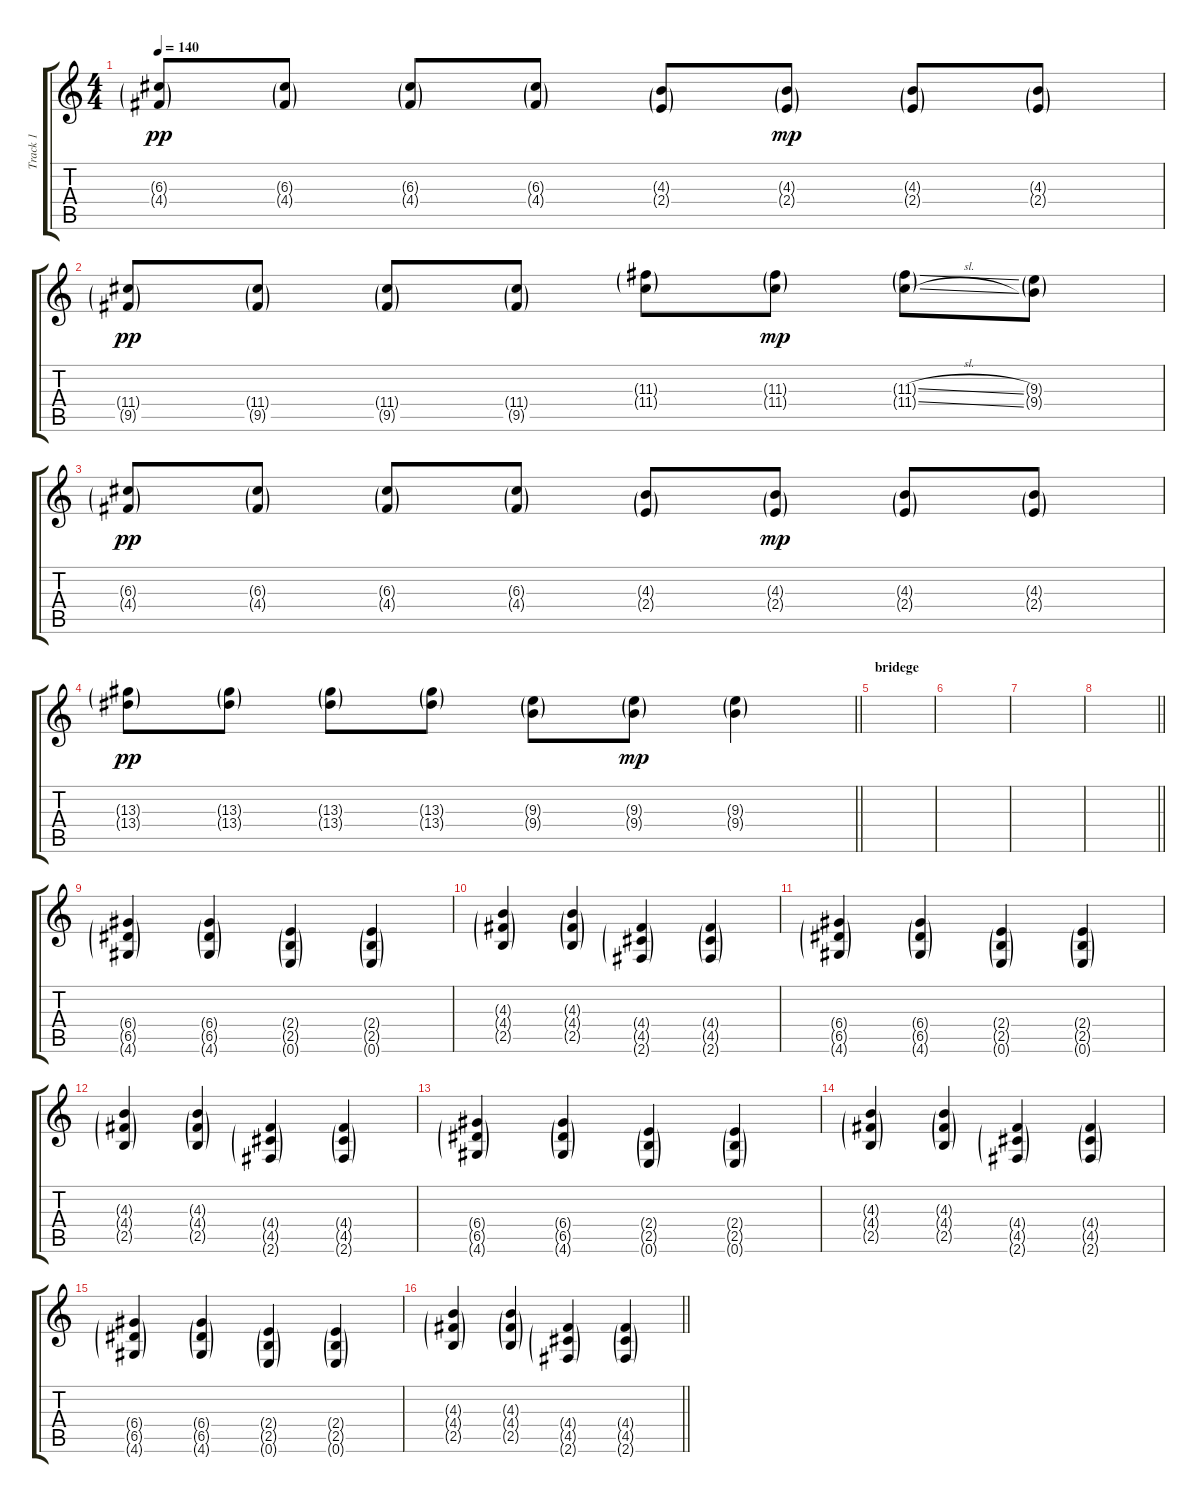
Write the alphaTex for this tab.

\track ("Track 1" "Track 1") {instrument distortionguitar}
\staff {score tabs}
\tuning (E4 B3 G3 D3 A2 E2) {hide}
\ts (4 4)
\tempo 140
\clef g2
\ks c
(6.3{g} 4.4{g}).8{dy pp} (6.3{g} 4.4{g}).8 (6.3{g} 4.4{g}).8 (6.3{g} 4.4{g}).8 (4.3{g} 2.4{g}).8 (4.3{g} 2.4{g}).8{dy mp} (4.3{g} 2.4{g}).8 (4.3{g} 2.4{g}).8 |
(11.4{g} 9.5{g}).8{dy pp} (11.4{g} 9.5{g}).8 (11.4{g} 9.5{g}).8 (11.4{g} 9.5{g}).8 (11.3{g} 11.4{g}).8 (11.3{g} 11.4{g}).8{dy mp} (11.3{sl g} 11.4{sl g}).8 (9.3{g} 9.4{g}).8 |
(6.3{g} 4.4{g}).8{dy pp} (6.3{g} 4.4{g}).8 (6.3{g} 4.4{g}).8 (6.3{g} 4.4{g}).8 (4.3{g} 2.4{g}).8 (4.3{g} 2.4{g}).8{dy mp} (4.3{g} 2.4{g}).8 (4.3{g} 2.4{g}).8 |
\barLineRight lightlight
(13.3{g} 13.4{g}).8{dy pp} (13.3{g} 13.4{g}).8 (13.3{g} 13.4{g}).8 (13.3{g} 13.4{g}).8 (9.3{g} 9.4{g}).8 (9.3{g} 9.4{g}).8{dy mp} (9.3{g} 9.4{g}).4 |
\section ("" "bridege")
|
|
|
\barLineRight lightlight
|
(6.4{g} 6.5{g} 4.6{g}).4 (6.4{g} 6.5{g} 4.6{g}).4 (2.4{g} 2.5{g} 0.6{g}).4 (2.4{g} 2.5{g} 0.6{g}).4 |
(4.3{g} 4.4{g} 2.5{g}).4 (4.3{g} 4.4{g} 2.5{g}).4 (4.4{g} 4.5{g} 2.6{g}).4 (4.4{g} 4.5{g} 2.6{g}).4 |
(6.4{g} 6.5{g} 4.6{g}).4 (6.4{g} 6.5{g} 4.6{g}).4 (2.4{g} 2.5{g} 0.6{g}).4 (2.4{g} 2.5{g} 0.6{g}).4 |
(4.3{g} 4.4{g} 2.5{g}).4 (4.3{g} 4.4{g} 2.5{g}).4 (4.4{g} 4.5{g} 2.6{g}).4 (4.4{g} 4.5{g} 2.6{g}).4 |
(6.4{g} 6.5{g} 4.6{g}).4 (6.4{g} 6.5{g} 4.6{g}).4 (2.4{g} 2.5{g} 0.6{g}).4 (2.4{g} 2.5{g} 0.6{g}).4 |
(4.3{g} 4.4{g} 2.5{g}).4 (4.3{g} 4.4{g} 2.5{g}).4 (4.4{g} 4.5{g} 2.6{g}).4 (4.4{g} 4.5{g} 2.6{g}).4 |
(6.4{g} 6.5{g} 4.6{g}).4 (6.4{g} 6.5{g} 4.6{g}).4 (2.4{g} 2.5{g} 0.6{g}).4 (2.4{g} 2.5{g} 0.6{g}).4 |
\barLineRight lightlight
(4.3{g} 4.4{g} 2.5{g}).4 (4.3{g} 4.4{g} 2.5{g}).4 (4.4{g} 4.5{g} 2.6{g}).4 (4.4{g} 4.5{g} 2.6{g}).4
